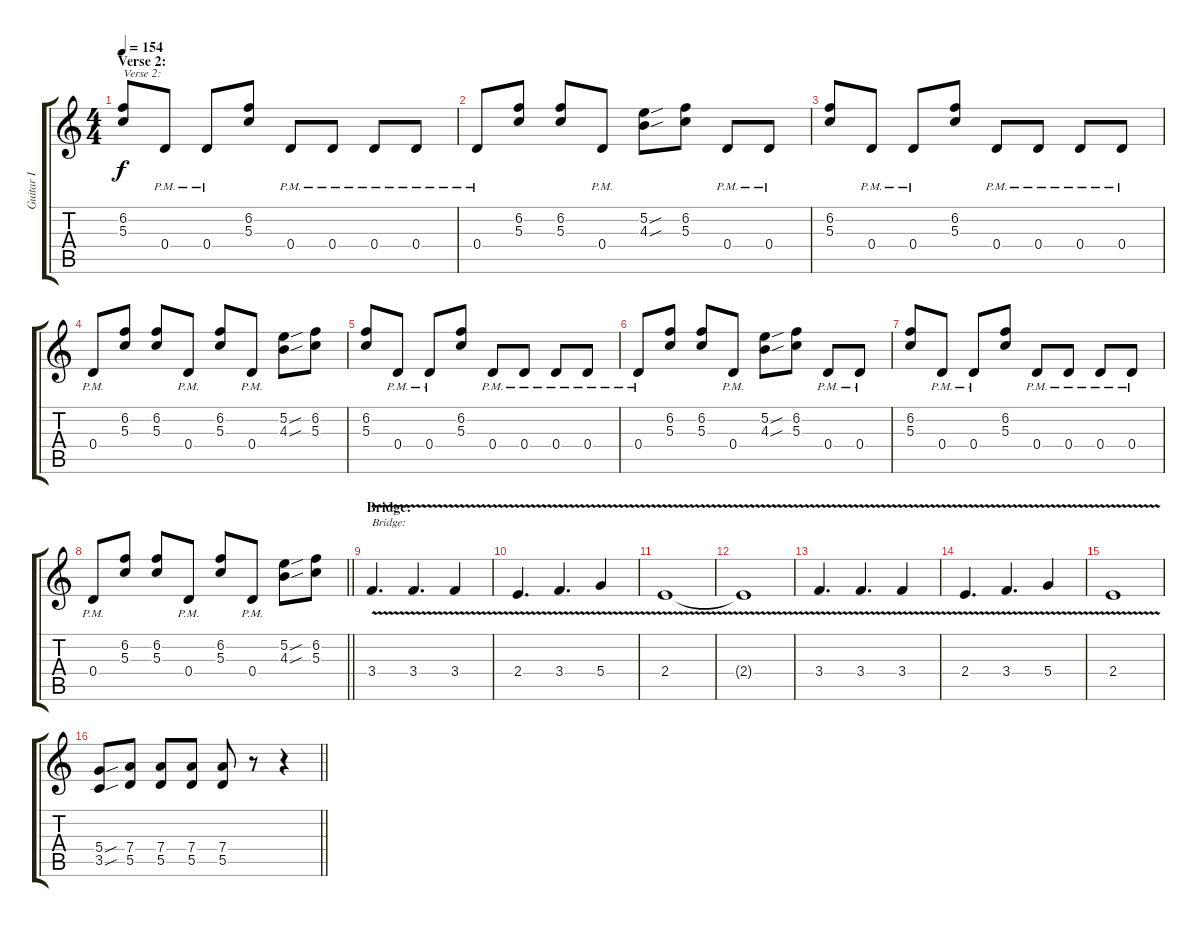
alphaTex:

\track ("Guitar I" "Guitar I") {instrument distortionguitar}
\staff {score tabs}
\tuning (E4 B3 G3 D3 A2 E2) {hide}
\ts (4 4)
\section ("" "Verse 2:")
\tempo 154
\clef g2
\ks c
(6.2 5.3).8{txt "Verse 2:" dy f} 0.4{pm}.8 0.4{pm}.8 (6.2 5.3).8 0.4{pm}.8 0.4{pm}.8 0.4{pm}.8 0.4{pm}.8 |
0.4{pm}.8 (6.2 5.3).8 (6.2 5.3).8 0.4{pm}.8 (5.2{sou} 4.3{sou}).8 (6.2 5.3).8 0.4{pm}.8 0.4{pm}.8 |
(6.2 5.3).8 0.4{pm}.8 0.4{pm}.8 (6.2 5.3).8 0.4{pm}.8 0.4{pm}.8 0.4{pm}.8 0.4{pm}.8 |
0.4{pm}.8 (6.2 5.3).8 (6.2 5.3).8 0.4{pm}.8 (6.2 5.3).8 0.4{pm}.8 (5.2{sou} 4.3{sou}).8 (6.2 5.3).8 |
(6.2 5.3).8 0.4{pm}.8 0.4{pm}.8 (6.2 5.3).8 0.4{pm}.8 0.4{pm}.8 0.4{pm}.8 0.4{pm}.8 |
0.4{pm}.8 (6.2 5.3).8 (6.2 5.3).8 0.4{pm}.8 (5.2{sou} 4.3{sou}).8 (6.2 5.3).8 0.4{pm}.8 0.4{pm}.8 |
(6.2 5.3).8 0.4{pm}.8 0.4{pm}.8 (6.2 5.3).8 0.4{pm}.8 0.4{pm}.8 0.4{pm}.8 0.4{pm}.8 |
\barLineRight lightlight
0.4{pm}.8 (6.2 5.3).8 (6.2 5.3).8 0.4{pm}.8 (6.2 5.3).8 0.4{pm}.8 (5.2{sou} 4.3{sou}).8 (6.2 5.3).8 |
\section ("" "Bridge:")
3.4{v}.4{d txt "Bridge:"} 3.4{v}.4{d} 3.4{v}.4 |
2.4{v}.4{d} 3.4{v}.4{d} 5.4{v}.4 |
2.4{v}.1 |
2.4{t}.1 |
3.4{v}.4{d} 3.4{v}.4{d} 3.4{v}.4 |
2.4{v}.4{d} 3.4{v}.4{d} 5.4{v}.4 |
2.4{v}.1 |
\barLineRight lightlight
(5.4{sou} 3.5{sou}).8 (7.4 5.5).8 (7.4 5.5).8 (7.4 5.5).8 (7.4 5.5).8 r.8 r.4
